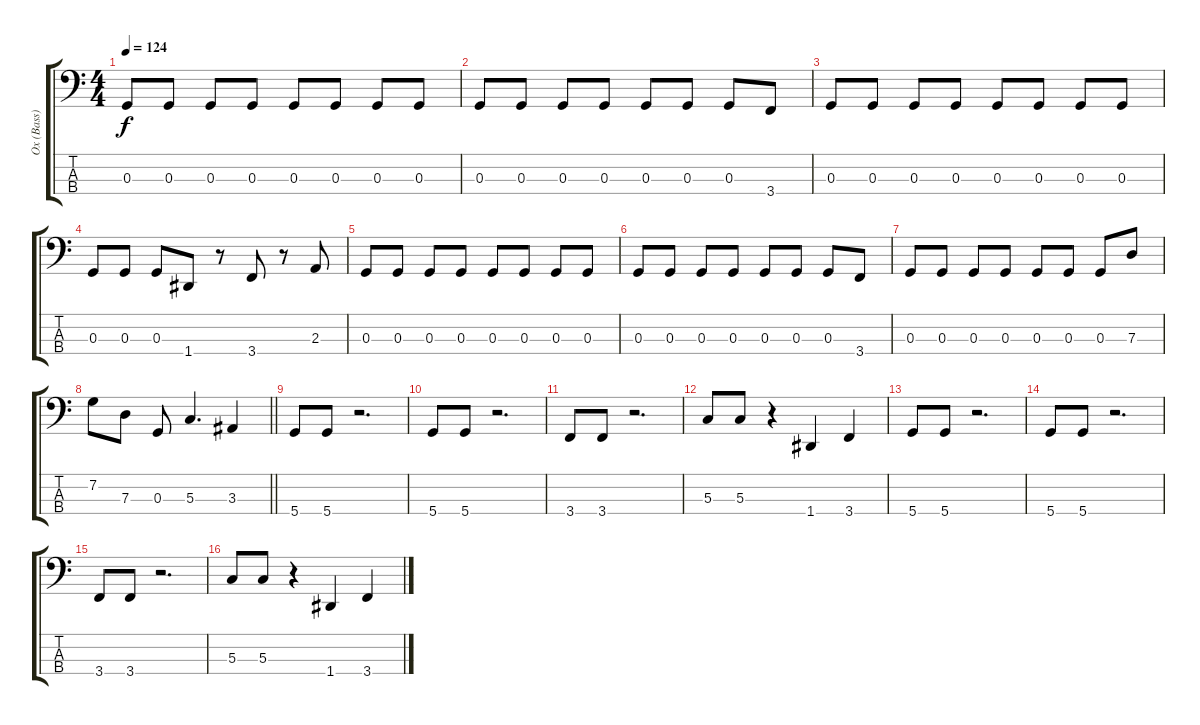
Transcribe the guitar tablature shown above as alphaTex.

\track ("Ox (Bass)" "Ox (Bass)") {instrument electricbasspick}
\staff {score tabs}
\tuning (F2 C2 G1 D1) {hide}
\ts (4 4)
\tempo 124
\clef f4
\ks c
0.3.8{dy f} 0.3.8 0.3.8 0.3.8 0.3.8 0.3.8 0.3.8 0.3.8 |
0.3.8 0.3.8 0.3.8 0.3.8 0.3.8 0.3.8 0.3.8 3.4.8 |
0.3.8 0.3.8 0.3.8 0.3.8 0.3.8 0.3.8 0.3.8 0.3.8 |
0.3.8 0.3.8 0.3.8 1.4.8 r.8 3.4.8 r.8 2.3.8 |
0.3.8 0.3.8 0.3.8 0.3.8 0.3.8 0.3.8 0.3.8 0.3.8 |
0.3.8 0.3.8 0.3.8 0.3.8 0.3.8 0.3.8 0.3.8 3.4.8 |
0.3.8 0.3.8 0.3.8 0.3.8 0.3.8 0.3.8 0.3.8 7.3.8 |
\barLineRight lightlight
7.2.8 7.3.8 0.3.8 5.3.4{d} 3.3.4 |
5.4.8 5.4.8 r.2{d} |
5.4.8 5.4.8 r.2{d} |
3.4.8 3.4.8 r.2{d} |
5.3.8 5.3.8 r.4 1.4.4 3.4.4 |
5.4.8 5.4.8 r.2{d} |
5.4.8 5.4.8 r.2{d} |
3.4.8 3.4.8 r.2{d} |
5.3.8 5.3.8 r.4 1.4.4 3.4.4
